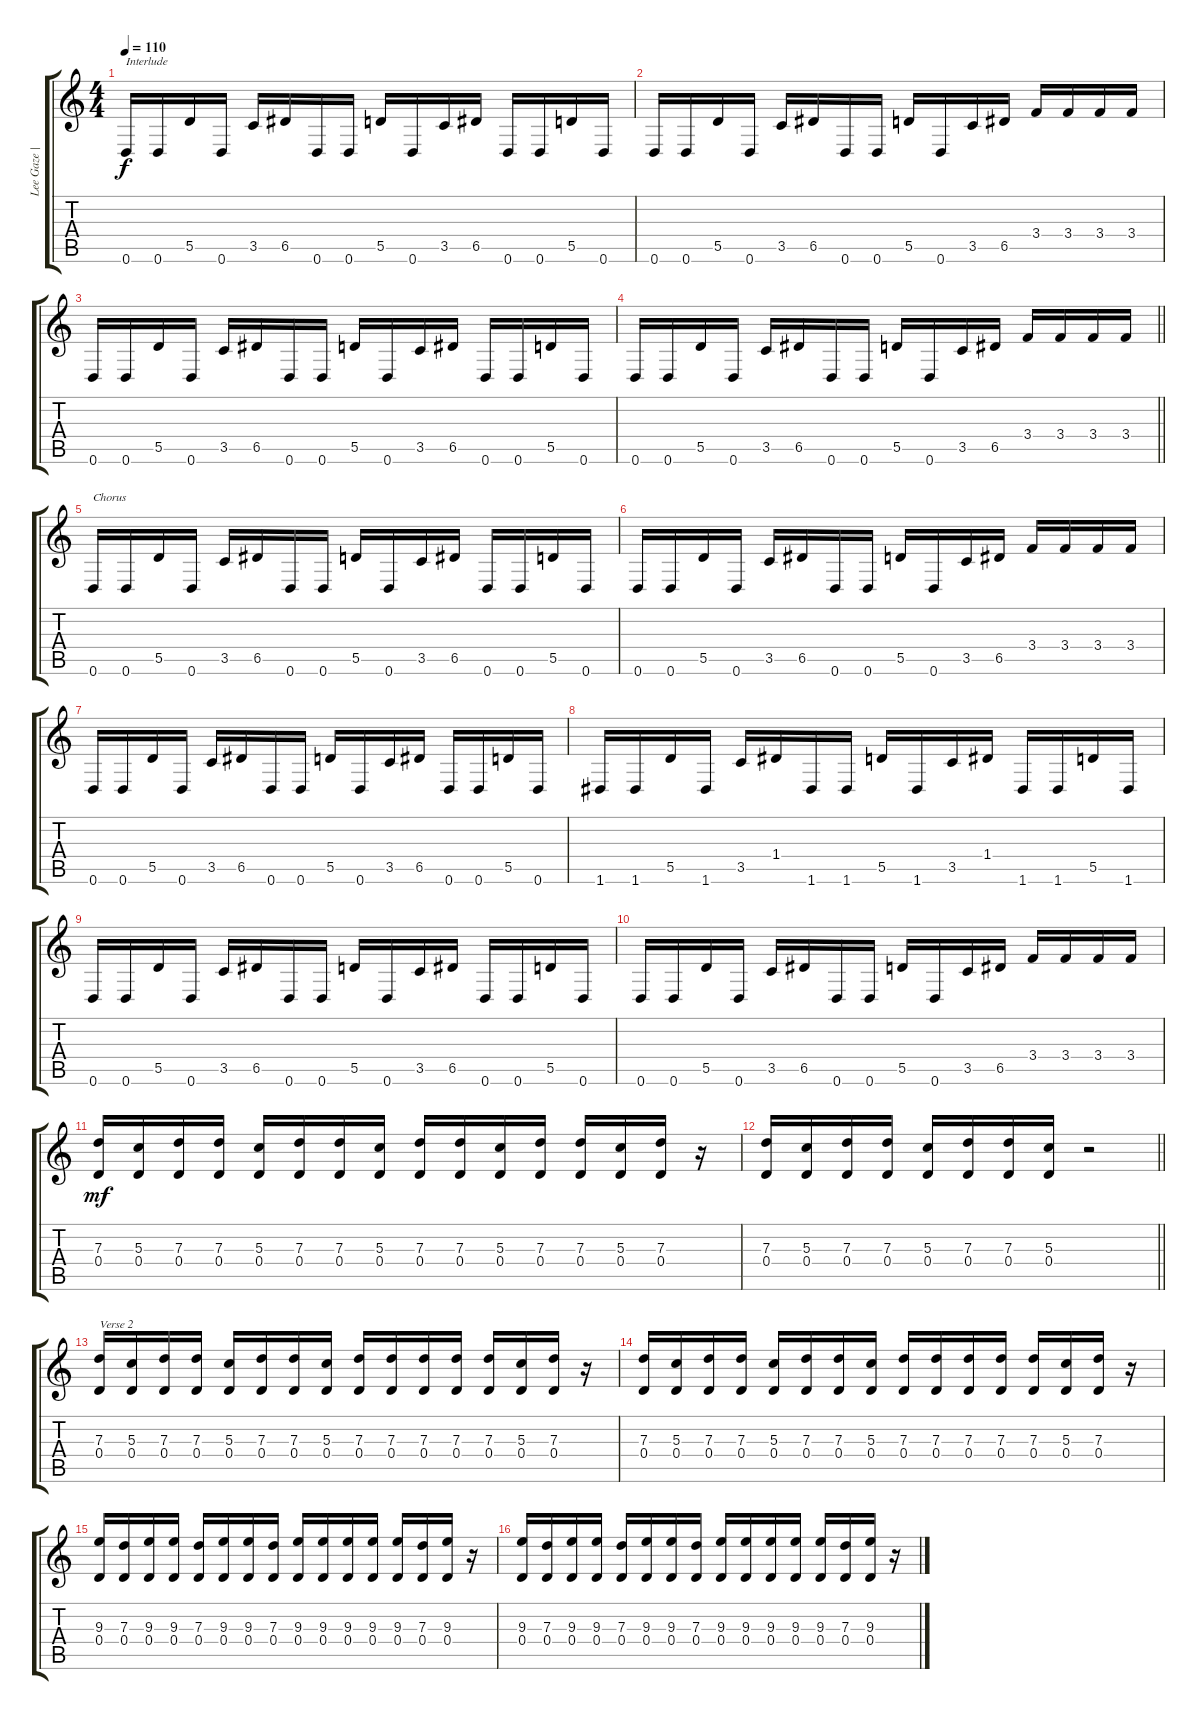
\track ("Lee Gaze | Lead" "Lee Gaze |") {instrument distortionguitar}
\staff {score tabs}
\tuning (E4 B3 G3 D3 A2 D2) {hide}
\ts (4 4)
\tempo 110
\clef g2
\ks c
0.6.16{txt "Interlude" dy f} 0.6.16 5.5.16 0.6.16 3.5.16 6.5.16 0.6.16 0.6.16 5.5.16 0.6.16 3.5.16 6.5.16 0.6.16 0.6.16 5.5.16 0.6.16 |
0.6.16 0.6.16 5.5.16 0.6.16 3.5.16 6.5.16 0.6.16 0.6.16 5.5.16 0.6.16 3.5.16 6.5.16 3.4.16 3.4.16 3.4.16 3.4.16 |
0.6.16 0.6.16 5.5.16 0.6.16 3.5.16 6.5.16 0.6.16 0.6.16 5.5.16 0.6.16 3.5.16 6.5.16 0.6.16 0.6.16 5.5.16 0.6.16 |
\barLineRight lightlight
0.6.16 0.6.16 5.5.16 0.6.16 3.5.16 6.5.16 0.6.16 0.6.16 5.5.16 0.6.16 3.5.16 6.5.16 3.4.16 3.4.16 3.4.16 3.4.16 |
0.6.16{txt "Chorus"} 0.6.16 5.5.16 0.6.16 3.5.16 6.5.16 0.6.16 0.6.16 5.5.16 0.6.16 3.5.16 6.5.16 0.6.16 0.6.16 5.5.16 0.6.16 |
0.6.16 0.6.16 5.5.16 0.6.16 3.5.16 6.5.16 0.6.16 0.6.16 5.5.16 0.6.16 3.5.16 6.5.16 3.4.16 3.4.16 3.4.16 3.4.16 |
0.6.16 0.6.16 5.5.16 0.6.16 3.5.16 6.5.16 0.6.16 0.6.16 5.5.16 0.6.16 3.5.16 6.5.16 0.6.16 0.6.16 5.5.16 0.6.16 |
1.6.16 1.6.16 5.5.16 1.6.16 3.5.16 1.4.16 1.6.16 1.6.16 5.5.16 1.6.16 3.5.16 1.4.16 1.6.16 1.6.16 5.5.16 1.6.16 |
0.6.16 0.6.16 5.5.16 0.6.16 3.5.16 6.5.16 0.6.16 0.6.16 5.5.16 0.6.16 3.5.16 6.5.16 0.6.16 0.6.16 5.5.16 0.6.16 |
0.6.16 0.6.16 5.5.16 0.6.16 3.5.16 6.5.16 0.6.16 0.6.16 5.5.16 0.6.16 3.5.16 6.5.16 3.4.16 3.4.16 3.4.16 3.4.16 |
(7.3 0.4).16{dy mf} (5.3 0.4).16 (7.3 0.4).16 (7.3 0.4).16 (5.3 0.4).16 (7.3 0.4).16 (7.3 0.4).16 (5.3 0.4).16 (7.3 0.4).16 (7.3 0.4).16 (5.3 0.4).16 (7.3 0.4).16 (7.3 0.4).16 (5.3 0.4).16 (7.3 0.4).16 r.16 |
\barLineRight lightlight
(7.3 0.4).16 (5.3 0.4).16 (7.3 0.4).16 (7.3 0.4).16 (5.3 0.4).16 (7.3 0.4).16 (7.3 0.4).16 (5.3 0.4).16 r.2 |
(7.3 0.4).16{txt "Verse 2"} (5.3 0.4).16 (7.3 0.4).16 (7.3 0.4).16 (5.3 0.4).16 (7.3 0.4).16 (7.3 0.4).16 (5.3 0.4).16 (7.3 0.4).16 (7.3 0.4).16 (7.3 0.4).16 (7.3 0.4).16 (7.3 0.4).16 (5.3 0.4).16 (7.3 0.4).16 r.16 |
(7.3 0.4).16 (5.3 0.4).16 (7.3 0.4).16 (7.3 0.4).16 (5.3 0.4).16 (7.3 0.4).16 (7.3 0.4).16 (5.3 0.4).16 (7.3 0.4).16 (7.3 0.4).16 (7.3 0.4).16 (7.3 0.4).16 (7.3 0.4).16 (5.3 0.4).16 (7.3 0.4).16 r.16 |
(9.3 0.4).16 (7.3 0.4).16 (9.3 0.4).16 (9.3 0.4).16 (7.3 0.4).16 (9.3 0.4).16 (9.3 0.4).16 (7.3 0.4).16 (9.3 0.4).16 (9.3 0.4).16 (9.3 0.4).16 (9.3 0.4).16 (9.3 0.4).16 (7.3 0.4).16 (9.3 0.4).16 r.16 |
(9.3 0.4).16 (7.3 0.4).16 (9.3 0.4).16 (9.3 0.4).16 (7.3 0.4).16 (9.3 0.4).16 (9.3 0.4).16 (7.3 0.4).16 (9.3 0.4).16 (9.3 0.4).16 (9.3 0.4).16 (9.3 0.4).16 (9.3 0.4).16 (7.3 0.4).16 (9.3 0.4).16 r.16
